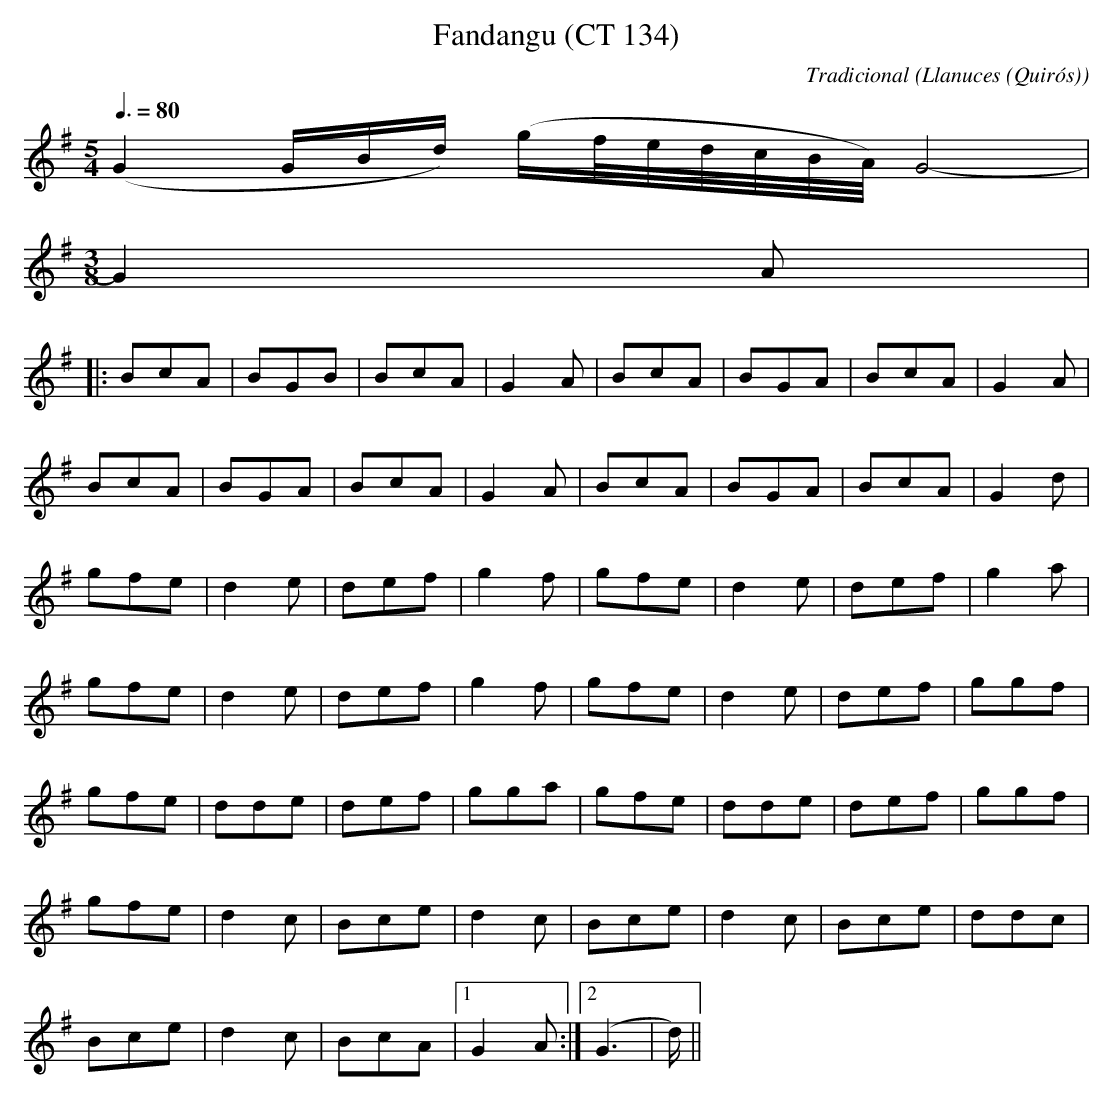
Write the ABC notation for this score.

X:1
T:Fandangu (CT 134)
C:Tradicional
O:Llanuces (Quirós)
M:3/8
L:1/8
Q:3/8=80
K:G
[M:5/4](G2 G/B/d/) (g/f/4e/4d/4c/4B/4A/4) G4-|
[L:1/8]
[M:3/8]
[L:1/8]
G2 A|
|:BcA|BGB|BcA|G2 A|BcA|BGA|BcA|G2 A|
BcA|BGA|BcA|G2 A|BcA|BGA|BcA|G2 d|
gfe|d2 e|def|g2 f|gfe|d2 e|def|g2 a|
gfe|d2 e|def|g2 f|gfe|d2 e|def|ggf|
gfe|dde|def|gga|gfe|dde|def|ggf|
gfe|d2 c|Bce|d2 c|Bce|d2 c|Bce|ddc|
Bce|d2 c|BcA|[1 G2 A:|[2 (G3|d/2)||
